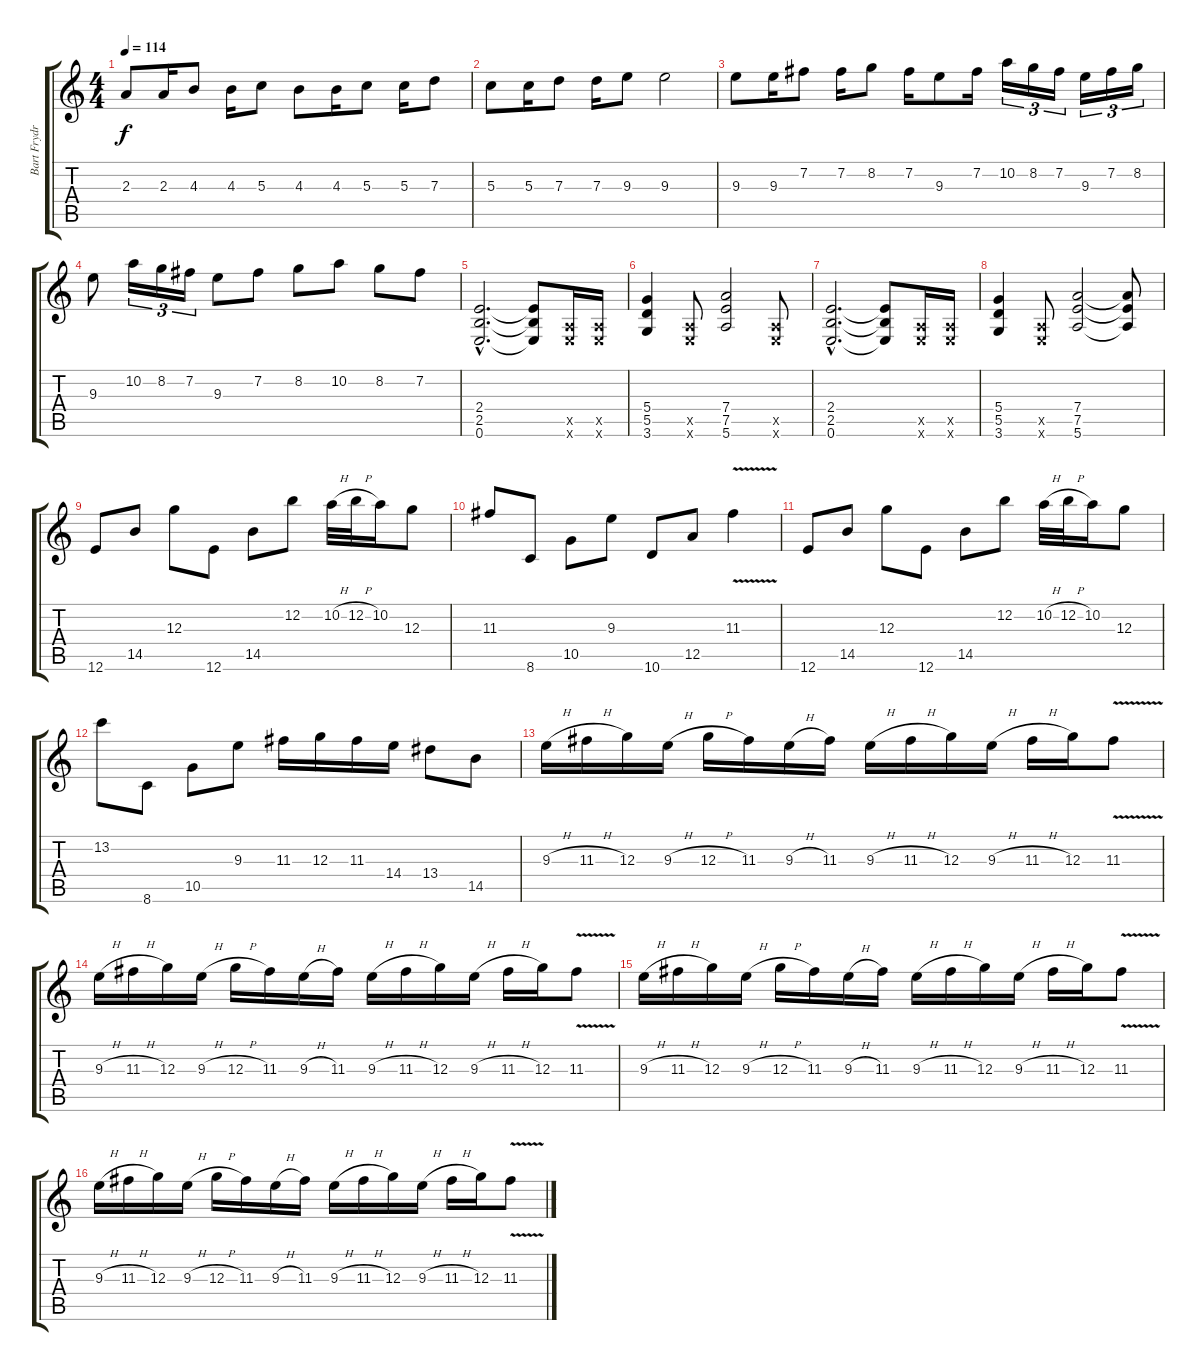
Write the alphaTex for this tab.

\track ("Bart Frydrychowicz" "Bart Frydr") {instrument distortionguitar}
\staff {score tabs}
\tuning (E4 B3 G3 D3 A2 E2) {hide}
\ts (4 4)
\tempo 114
\clef g2
\ks c
2.3.8{dy f} 2.3.16 4.3.8 4.3.16 5.3.8 4.3.8 4.3.16 5.3.8 5.3.16 7.3.8 |
5.3.8 5.3.16 7.3.8 7.3.16 9.3.8 9.3.2 |
9.3.8 9.3.16 7.2.8 7.2.16 8.2.8 7.2.16 9.3.8 7.2.16 10.2.16{tu (3 2)} 8.2.16{tu (3 2)} 7.2.16{tu (3 2)} 9.3.16{tu (3 2)} 7.2.16{tu (3 2)} 8.2.16{tu (3 2)} |
9.3.8 10.2.16{tu (3 2)} 8.2.16{tu (3 2)} 7.2.16{tu (3 2)} 9.3.8 7.2.8 8.2.8 10.2.8 8.2.8 7.2.8 |
(2.4{hac} 2.5{hac} 0.6{hac}).2{d} (2.4{t} 2.5{t} 0.6{t}).8 (0.5{x} 0.6{x}).16 (0.5{x} 0.6{x}).16 |
(5.4 5.5 3.6).4 (0.5{x} 0.6{x}).8 (7.4 7.5 5.6).2 (0.5{x} 0.6{x}).8 |
(2.4{hac} 2.5{hac} 0.6{hac}).2{d} (2.4{t} 2.5{t} 0.6{t}).8 (0.5{x} 0.6{x}).16 (0.5{x} 0.6{x}).16 |
(5.4 5.5 3.6).4 (0.5{x} 0.6{x}).8 (7.4 7.5 5.6).2 (7.4{t} 7.5{t} 5.6{t}).8 |
12.6.8 14.5.8 12.3.8 12.6.8 14.5.8 12.2.8 10.2{h}.32 12.2{h}.32 10.2.16 12.3.8 |
11.3.8 8.6.8 10.5.8 9.3.8 10.6.8 12.5.8 11.3{v}.4 |
12.6.8 14.5.8 12.3.8 12.6.8 14.5.8 12.2.8 10.2{h}.32 12.2{h}.32 10.2.16 12.3.8 |
13.2.8 8.6.8 10.5.8 9.3.8 11.3.16 12.3.16 11.3.16 14.4.16 13.4.8 14.5.8 |
9.3{h}.16 11.3{h}.16 12.3.16 9.3{h}.16 12.3{h}.16 11.3.16 9.3{h}.16 11.3.16 9.3{h}.16 11.3{h}.16 12.3.16 9.3{h}.16 11.3{h}.16 12.3.16 11.3{v}.8 |
9.3{h}.16 11.3{h}.16 12.3.16 9.3{h}.16 12.3{h}.16 11.3.16 9.3{h}.16 11.3.16 9.3{h}.16 11.3{h}.16 12.3.16 9.3{h}.16 11.3{h}.16 12.3.16 11.3{v}.8 |
9.3{h}.16 11.3{h}.16 12.3.16 9.3{h}.16 12.3{h}.16 11.3.16 9.3{h}.16 11.3.16 9.3{h}.16 11.3{h}.16 12.3.16 9.3{h}.16 11.3{h}.16 12.3.16 11.3{v}.8 |
9.3{h}.16 11.3{h}.16 12.3.16 9.3{h}.16 12.3{h}.16 11.3.16 9.3{h}.16 11.3.16 9.3{h}.16 11.3{h}.16 12.3.16 9.3{h}.16 11.3{h}.16 12.3.16 11.3{v}.8
